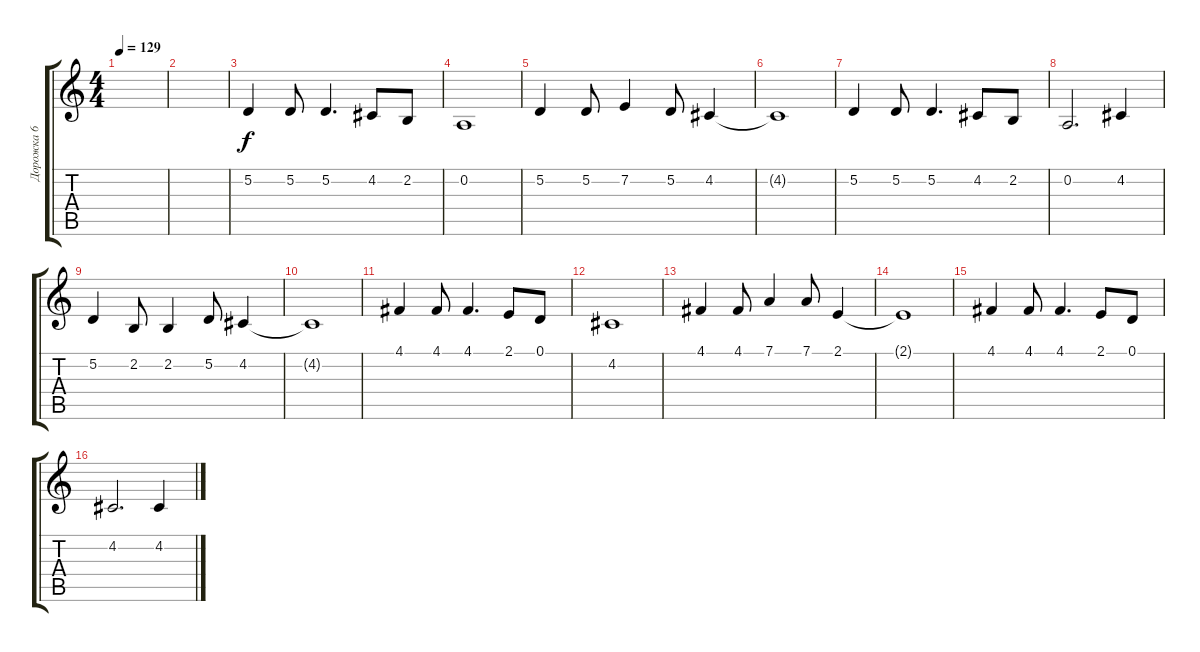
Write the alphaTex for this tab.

\track ("Дорожка 6" "Дорожка 6") {instrument synthvoice}
\staff {score tabs}
\tuning (D4 A3 F3 C3 G2 D2) {hide}
\ts (4 4)
\tempo 129
\clef g2
\ks c
|
|
5.2.4 5.2.8 5.2.4{d} 4.2.8 2.2.8 |
0.2.1 |
5.2.4 5.2.8 7.2.4 5.2.8 4.2.4 |
4.2{t}.1 |
5.2.4 5.2.8 5.2.4{d} 4.2.8 2.2.8 |
0.2.2{d} 4.2.4 |
5.2.4 2.2.8 2.2.4 5.2.8 4.2.4 |
4.2{t}.1 |
4.1.4 4.1.8 4.1.4{d} 2.1.8 0.1.8 |
4.2.1 |
4.1.4 4.1.8 7.1.4 7.1.8 2.1.4 |
2.1{t}.1 |
4.1.4 4.1.8 4.1.4{d} 2.1.8 0.1.8 |
4.2.2{d} 4.2.4
